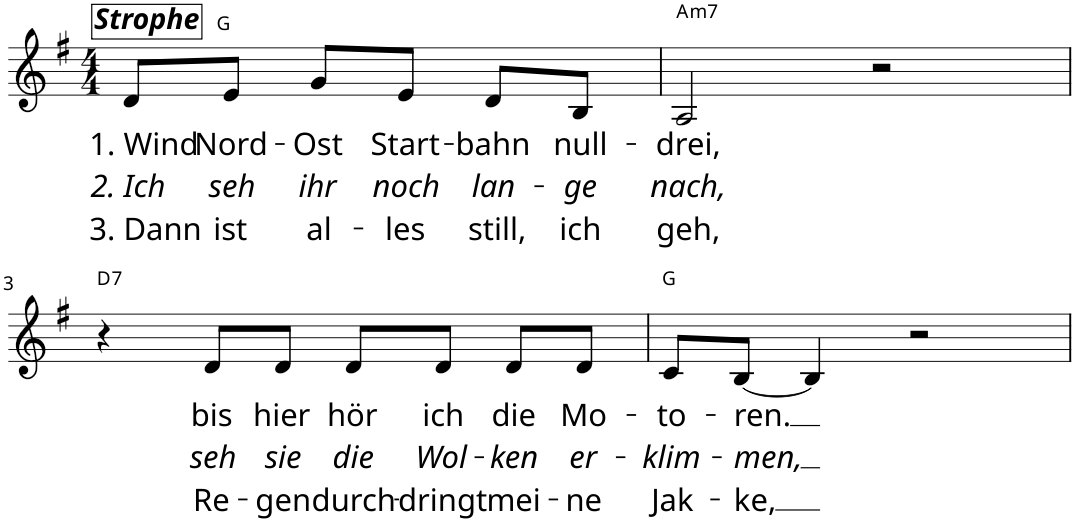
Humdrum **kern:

**kern	**text	**text	**text	**harte
*part1	*part1	*part1	*part1	*part1
*staff1	*staff1	*staff1	*staff1	*
*I"Piano	*	*	*	*
*I'Pno	*	*	*	*
*clefG2	*	*	*	*
*k[f#]	*	*	*	*
*G:	*	*	*	*
*M4/4	*	*	*	*
=1	=1	=1	=1	=1
!LO:TX:a:Bi:t=Strophe	!	!	!	!
!	!LO:LY:b	!LO:LY:b	!LO:LY:b	!
8d/L	1. Wind	2. Ich	3. Dann	G:maj
!	!LO:LY:b	!LO:LY:b	!LO:LY:b	!
8e/J	Nord-	seh	ist	.
!	!LO:LY:b	!LO:LY:b	!LO:LY:b	!
8g/L	-Ost	ihr	al-	.
!	!LO:LY:b	!LO:LY:b	!LO:LY:b	!
8e/J	Start-	noch	-les	.
!	!LO:LY:b	!LO:LY:b	!LO:LY:b	!
8d/L	-bahn	lan-	still,	.
!	!LO:LY:b	!LO:LY:b	!LO:LY:b	!
8B/J	null-	-ge	ich	.
=2	=2	=2	=2	=2
!	!LO:LY:b	!LO:LY:b	!LO:LY:b	!LO:H:kt=m7
2A/	-drei,	nach,	geh,	A:min7
2r	.	.	.	.
!!LO:LB:g=z
=3	=3	=3	=3	=3
!	!	!	!	!LO:H:kt=7
4r	.	.	.	D:7
!	!LO:LY:b	!LO:LY:b	!LO:LY:b	!
8d/L	bis	seh	Re-	.
!	!LO:LY:b	!LO:LY:b	!LO:LY:b	!
8d/J	hier	sie	-gen	.
!	!LO:LY:b	!LO:LY:b	!LO:LY:b	!
8d/L	hör	die	durch-	.
!	!LO:LY:b	!LO:LY:b	!LO:LY:b	!
8d/J	ich	Wol-	-dringt	.
!	!LO:LY:b	!LO:LY:b	!LO:LY:b	!
8d/L	die	-ken	mei-	.
!	!LO:LY:b	!LO:LY:b	!LO:LY:b	!
8d/J	Mo-	er-	-ne	.
=4	=4	=4	=4	=4
!	!LO:LY:b	!LO:LY:b	!LO:LY:b	!
8c/L	-to-	-klim-	Jak-	G:maj
!	!LO:LY:b	!LO:LY:b	!LO:LY:b	!
[8B/J	-ren.	-men,	-ke,	.
4B/]	.	.	.	.
2r	.	.	.	.
=	=	=	=	=
*-	*-	*-	*-	*-
